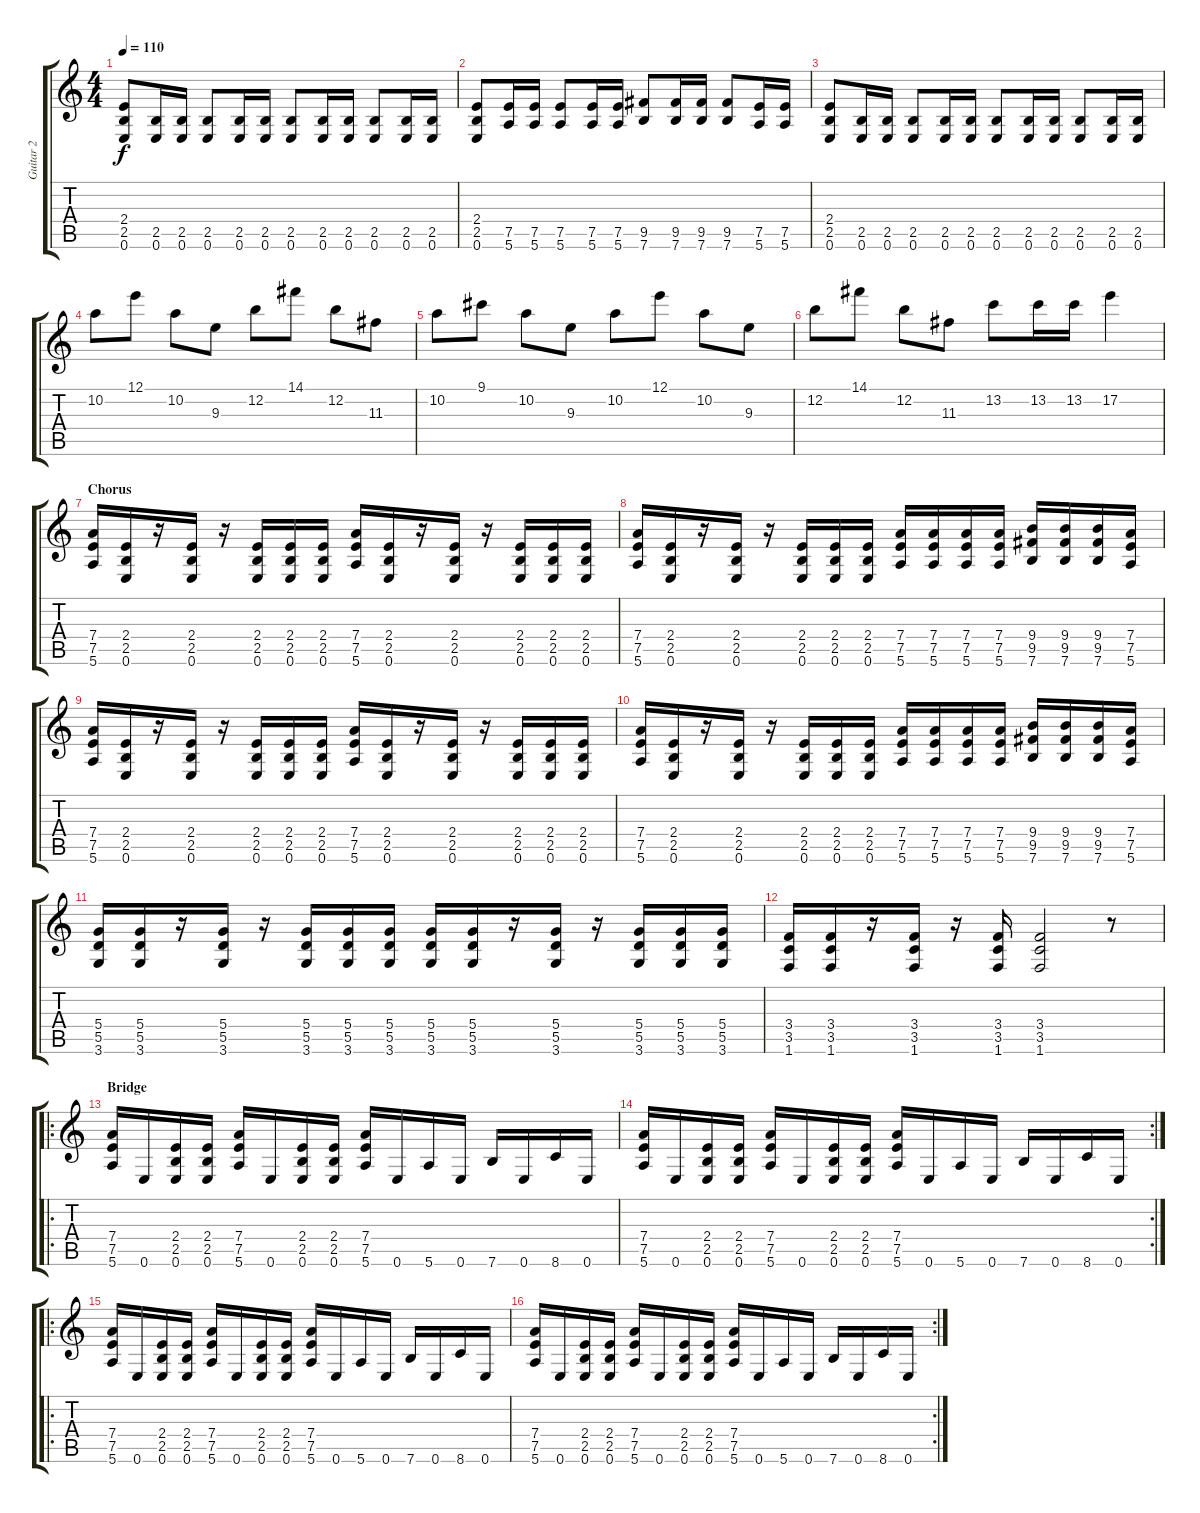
\track ("Guitar 2" "Guitar 2") {instrument overdrivenguitar}
\staff {score tabs}
\tuning (E4 B3 G3 D3 A2 E2) {hide}
\ts (4 4)
\tempo 110
\clef g2
\ks c
(2.4 2.5 0.6).8{dy f} (2.5 0.6).16 (2.5 0.6).16 (2.5 0.6).8 (2.5 0.6).16 (2.5 0.6).16 (2.5 0.6).8 (2.5 0.6).16 (2.5 0.6).16 (2.5 0.6).8 (2.5 0.6).16 (2.5 0.6).16 |
(2.4 2.5 0.6).8 (7.5 5.6).16 (7.5 5.6).16 (7.5 5.6).8 (7.5 5.6).16 (7.5 5.6).16 (9.5 7.6).8 (9.5 7.6).16 (9.5 7.6).16 (9.5 7.6).8 (7.5 5.6).16 (7.5 5.6).16 |
(2.4 2.5 0.6).8 (2.5 0.6).16 (2.5 0.6).16 (2.5 0.6).8 (2.5 0.6).16 (2.5 0.6).16 (2.5 0.6).8 (2.5 0.6).16 (2.5 0.6).16 (2.5 0.6).8 (2.5 0.6).16 (2.5 0.6).16 |
10.2.8 12.1.8 10.2.8 9.3.8 12.2.8 14.1.8 12.2.8 11.3.8 |
10.2.8 9.1.8 10.2.8 9.3.8 10.2.8 12.1.8 10.2.8 9.3.8 |
12.2.8 14.1.8 12.2.8 11.3.8 13.2.8 13.2.16 13.2.16 17.2.4 |
\section ("" "Chorus")
(7.4 7.5 5.6).16 (2.4 2.5 0.6).16 r.16 (2.4 2.5 0.6).16 r.16 (2.4 2.5 0.6).16 (2.4 2.5 0.6).16 (2.4 2.5 0.6).16 (7.4 7.5 5.6).16 (2.4 2.5 0.6).16 r.16 (2.4 2.5 0.6).16 r.16 (2.4 2.5 0.6).16 (2.4 2.5 0.6).16 (2.4 2.5 0.6).16 |
(7.4 7.5 5.6).16 (2.4 2.5 0.6).16 r.16 (2.4 2.5 0.6).16 r.16 (2.4 2.5 0.6).16 (2.4 2.5 0.6).16 (2.4 2.5 0.6).16 (7.4 7.5 5.6).16 (7.4 7.5 5.6).16 (7.4 7.5 5.6).16 (7.4 7.5 5.6).16 (9.4 9.5 7.6).16 (9.4 9.5 7.6).16 (9.4 9.5 7.6).16 (7.4 7.5 5.6).16 |
(7.4 7.5 5.6).16 (2.4 2.5 0.6).16 r.16 (2.4 2.5 0.6).16 r.16 (2.4 2.5 0.6).16 (2.4 2.5 0.6).16 (2.4 2.5 0.6).16 (7.4 7.5 5.6).16 (2.4 2.5 0.6).16 r.16 (2.4 2.5 0.6).16 r.16 (2.4 2.5 0.6).16 (2.4 2.5 0.6).16 (2.4 2.5 0.6).16 |
(7.4 7.5 5.6).16 (2.4 2.5 0.6).16 r.16 (2.4 2.5 0.6).16 r.16 (2.4 2.5 0.6).16 (2.4 2.5 0.6).16 (2.4 2.5 0.6).16 (7.4 7.5 5.6).16 (7.4 7.5 5.6).16 (7.4 7.5 5.6).16 (7.4 7.5 5.6).16 (9.4 9.5 7.6).16 (9.4 9.5 7.6).16 (9.4 9.5 7.6).16 (7.4 7.5 5.6).16 |
(5.4 5.5 3.6).16 (5.4 5.5 3.6).16 r.16 (5.4 5.5 3.6).16 r.16 (5.4 5.5 3.6).16 (5.4 5.5 3.6).16 (5.4 5.5 3.6).16 (5.4 5.5 3.6).16 (5.4 5.5 3.6).16 r.16 (5.4 5.5 3.6).16 r.16 (5.4 5.5 3.6).16 (5.4 5.5 3.6).16 (5.4 5.5 3.6).16 |
(3.4 3.5 1.6).16 (3.4 3.5 1.6).16 r.16 (3.4 3.5 1.6).16 r.16 (3.4 3.5 1.6).16 (3.4 3.5 1.6).2 r.8 |
\ro
\section ("" "Bridge")
(7.4 7.5 5.6).16 0.6.16 (2.4 2.5 0.6).16 (2.4 2.5 0.6).16 (7.4 7.5 5.6).16 0.6.16 (2.4 2.5 0.6).16 (2.4 2.5 0.6).16 (7.4 7.5 5.6).16 0.6.16 5.6.16 0.6.16 7.6.16 0.6.16 8.6.16 0.6.16 |
\rc 2
(7.4 7.5 5.6).16 0.6.16 (2.4 2.5 0.6).16 (2.4 2.5 0.6).16 (7.4 7.5 5.6).16 0.6.16 (2.4 2.5 0.6).16 (2.4 2.5 0.6).16 (7.4 7.5 5.6).16 0.6.16 5.6.16 0.6.16 7.6.16 0.6.16 8.6.16 0.6.16 |
\ro
(7.4 7.5 5.6).16 0.6.16 (2.4 2.5 0.6).16 (2.4 2.5 0.6).16 (7.4 7.5 5.6).16 0.6.16 (2.4 2.5 0.6).16 (2.4 2.5 0.6).16 (7.4 7.5 5.6).16 0.6.16 5.6.16 0.6.16 7.6.16 0.6.16 8.6.16 0.6.16 |
\rc 2
(7.4 7.5 5.6).16 0.6.16 (2.4 2.5 0.6).16 (2.4 2.5 0.6).16 (7.4 7.5 5.6).16 0.6.16 (2.4 2.5 0.6).16 (2.4 2.5 0.6).16 (7.4 7.5 5.6).16 0.6.16 5.6.16 0.6.16 7.6.16 0.6.16 8.6.16 0.6.16
